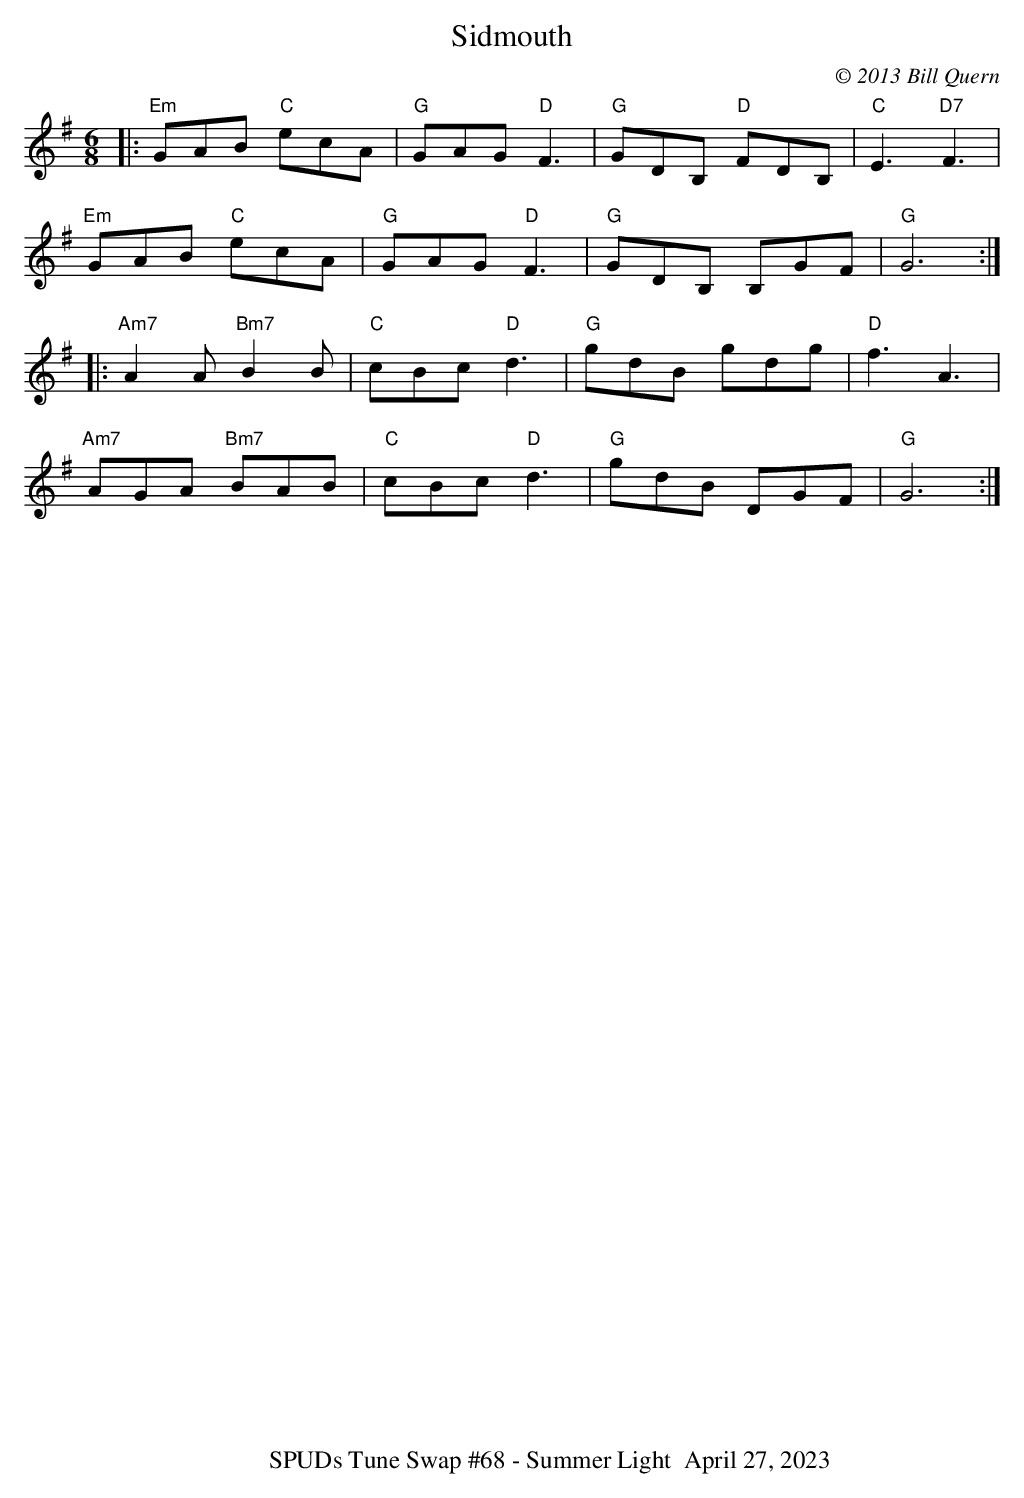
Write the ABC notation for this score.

X:1
T:Sidmouth
C:© 2013 Bill Quern
M:6/8
L:1/8
K:G
|:"Em"GAB "C"ecA|"G"GAG "D"F3|"G"GDB, "D"FDB,|"C"E3 "D7"F3|
"Em"GAB "C"ecA|"G"GAG "D"F3|"G"GDB, B,GF|"G"G6:|
|:"Am7"A2A "Bm7"B2B|"C"cBc "D"d3|"G"gdB gdg|"D"f3A3|
"Am7"AGA "Bm7"BAB|"C"cBc "D"d3|"G"gdB DGF|"G"G6:|
